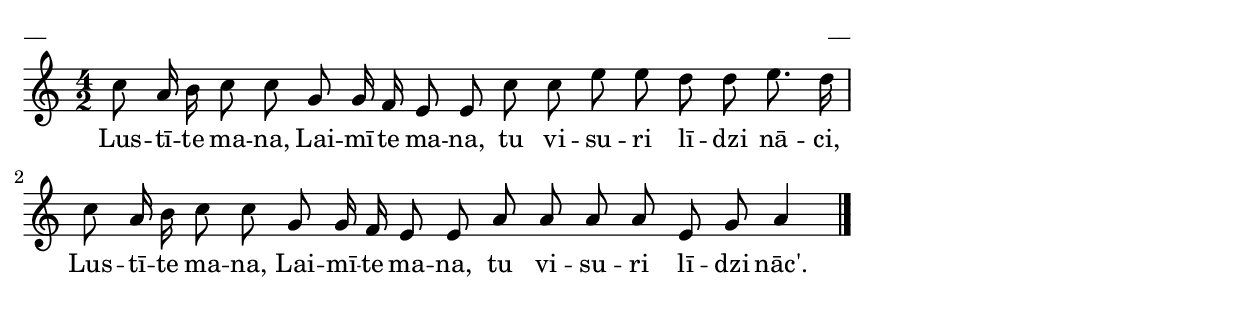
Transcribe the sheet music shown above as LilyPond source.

\version "2.13.16"
%\header {
%    title = "Lustīte mana, Laimīte mana"
%}
%#(set-global-staff-size 18)
\paper {
line-width = 14\cm
left-margin = 0.4\cm
between-system-padding = 0.1\cm
between-system-space = 0.1\cm
}
\layout {
indent = #0
ragged-last = ##f
}


voiceA = \relative c'' {
\clef "treble"
\key a \minor
\time 4/2
c8 a16 b c8 c g g16 f e8 e c' c e e d d e8. d16 |
c8 a16 b c8 c g g16 f e8 e a a a a e g a4
\bar "|."
} 

lyricA = \lyricmode {
Lus -- tī -- te ma -- na, Lai -- mī -- te ma -- na, 
tu vi -- su -- ri lī -- dzi nā -- ci,
Lus -- tī -- te ma -- na, Lai -- mī -- te ma -- na, 
tu vi -- su -- ri lī -- dzi nāc'.
}

fullScore = <<
\new Staff {
<<
\new Voice = "voiceA" { \oneVoice \autoBeamOff \voiceA }
\lyricsto "voiceA" \new Lyrics \lyricA
>>
}
>>

\score {
\fullScore
\header { piece = "__" opus = "__" }
}
\markup { \with-color #(x11-color 'white) \sans \smaller "__" }
\score {
\unfoldRepeats
\fullScore
\midi {
\context { \Staff \remove "Staff_performer" }
\context { \Voice \consists "Staff_performer" }
}
}



